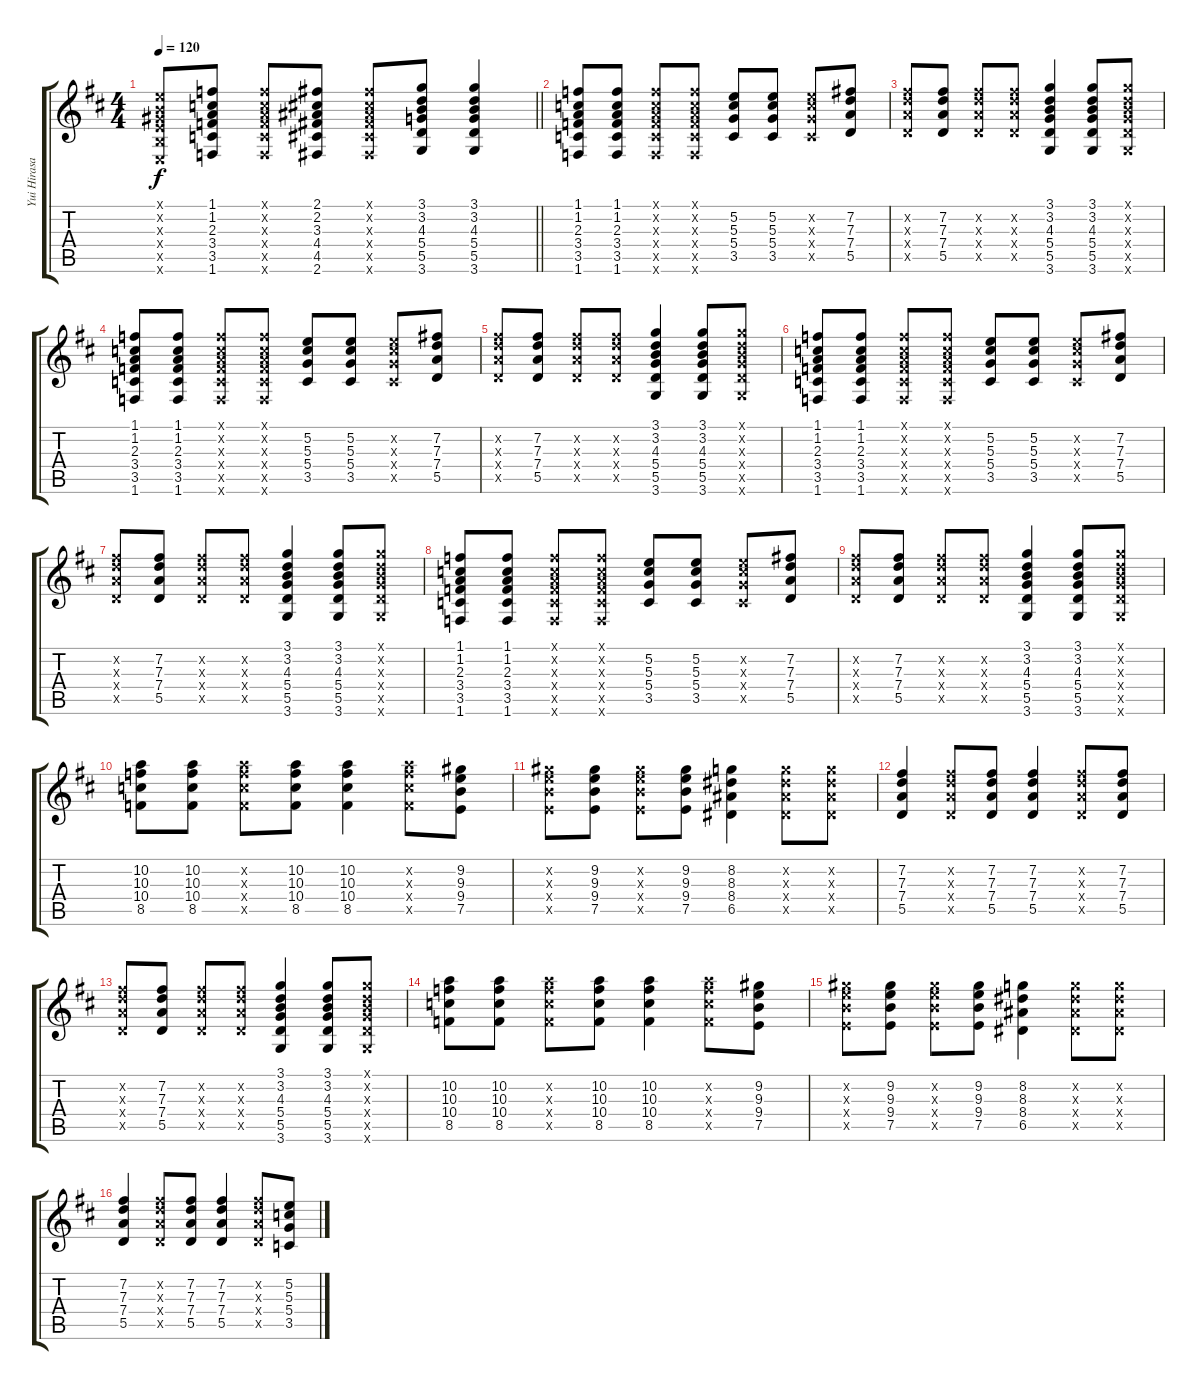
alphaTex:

\track ("Yui Hirasawa" "Yui Hirasa") {instrument distortionguitar}
\staff {score tabs}
\tuning (E4 B3 G3 D3 A2 E2) {hide}
\ts (4 4)
\tempo 120
\clef g2
\barLineRight lightlight
\ks d
(0.1{x} 0.2{x} 1.3{x} 2.4{x} 2.5{x} 0.6{x}).8{dy f} (1.1 1.2 2.3 3.4 3.5 1.6).8 (1.1{x} 1.2{x} 2.3{x} 3.4{x} 3.5{x} 1.6{x}).8 (2.1 2.2 3.3 4.4 4.5 2.6).8 (2.1{x} 2.2{x} 3.3{x} 4.4{x} 4.5{x} 2.6{x}).8 (3.1 3.2 4.3 5.4 5.5 3.6).8 (3.1 3.2 4.3 5.4 5.5 3.6).4 |
(1.1 1.2 2.3 3.4 3.5 1.6).8 (1.1 1.2 2.3 3.4 3.5 1.6).8 (1.1{x} 1.2{x} 2.3{x} 3.4{x} 3.5{x} 1.6{x}).8 (1.1{x} 1.2{x} 2.3{x} 3.4{x} 3.5{x} 1.6{x}).8 (5.2 5.3 5.4 3.5).8 (5.2 5.3 5.4 3.5).8 (5.2{x} 5.3{x} 5.4{x} 3.5{x}).8 (7.2 7.3 7.4 5.5).8 |
(7.2{x} 7.3{x} 7.4{x} 5.5{x}).8 (7.2 7.3 7.4 5.5).8 (7.2{x} 7.3{x} 7.4{x} 5.5{x}).8 (7.2{x} 7.3{x} 7.4{x} 5.5{x}).8 (3.1 3.2 4.3 5.4 5.5 3.6).4 (3.1 3.2 4.3 5.4 5.5 3.6).8 (3.1{x} 3.2{x} 4.3{x} 5.4{x} 5.5{x} 3.6{x}).8 |
(1.1 1.2 2.3 3.4 3.5 1.6).8 (1.1 1.2 2.3 3.4 3.5 1.6).8 (1.1{x} 1.2{x} 2.3{x} 3.4{x} 3.5{x} 1.6{x}).8 (1.1{x} 1.2{x} 2.3{x} 3.4{x} 3.5{x} 1.6{x}).8 (5.2 5.3 5.4 3.5).8 (5.2 5.3 5.4 3.5).8 (5.2{x} 5.3{x} 5.4{x} 3.5{x}).8 (7.2 7.3 7.4 5.5).8 |
(7.2{x} 7.3{x} 7.4{x} 5.5{x}).8 (7.2 7.3 7.4 5.5).8 (7.2{x} 7.3{x} 7.4{x} 5.5{x}).8 (7.2{x} 7.3{x} 7.4{x} 5.5{x}).8 (3.1 3.2 4.3 5.4 5.5 3.6).4 (3.1 3.2 4.3 5.4 5.5 3.6).8 (3.1{x} 3.2{x} 4.3{x} 5.4{x} 5.5{x} 3.6{x}).8 |
(1.1 1.2 2.3 3.4 3.5 1.6).8 (1.1 1.2 2.3 3.4 3.5 1.6).8 (1.1{x} 1.2{x} 2.3{x} 3.4{x} 3.5{x} 1.6{x}).8 (1.1{x} 1.2{x} 2.3{x} 3.4{x} 3.5{x} 1.6{x}).8 (5.2 5.3 5.4 3.5).8 (5.2 5.3 5.4 3.5).8 (5.2{x} 5.3{x} 5.4{x} 3.5{x}).8 (7.2 7.3 7.4 5.5).8 |
(7.2{x} 7.3{x} 7.4{x} 5.5{x}).8 (7.2 7.3 7.4 5.5).8 (7.2{x} 7.3{x} 7.4{x} 5.5{x}).8 (7.2{x} 7.3{x} 7.4{x} 5.5{x}).8 (3.1 3.2 4.3 5.4 5.5 3.6).4 (3.1 3.2 4.3 5.4 5.5 3.6).8 (3.1{x} 3.2{x} 4.3{x} 5.4{x} 5.5{x} 3.6{x}).8 |
(1.1 1.2 2.3 3.4 3.5 1.6).8 (1.1 1.2 2.3 3.4 3.5 1.6).8 (1.1{x} 1.2{x} 2.3{x} 3.4{x} 3.5{x} 1.6{x}).8 (1.1{x} 1.2{x} 2.3{x} 3.4{x} 3.5{x} 1.6{x}).8 (5.2 5.3 5.4 3.5).8 (5.2 5.3 5.4 3.5).8 (5.2{x} 5.3{x} 5.4{x} 3.5{x}).8 (7.2 7.3 7.4 5.5).8 |
(7.2{x} 7.3{x} 7.4{x} 5.5{x}).8 (7.2 7.3 7.4 5.5).8 (7.2{x} 7.3{x} 7.4{x} 5.5{x}).8 (7.2{x} 7.3{x} 7.4{x} 5.5{x}).8 (3.1 3.2 4.3 5.4 5.5 3.6).4 (3.1 3.2 4.3 5.4 5.5 3.6).8 (3.1{x} 3.2{x} 4.3{x} 5.4{x} 5.5{x} 3.6{x}).8 |
(10.2 10.3 10.4 8.5).8 (10.2 10.3 10.4 8.5).8 (10.2{x} 10.3{x} 10.4{x} 8.5{x}).8 (10.2 10.3 10.4 8.5).8 (10.2 10.3 10.4 8.5).4 (10.2{x} 10.3{x} 10.4{x} 8.5{x}).8 (9.2 9.3 9.4 7.5).8 |
(9.2{x} 9.3{x} 9.4{x} 7.5{x}).8 (9.2 9.3 9.4 7.5).8 (9.2{x} 9.3{x} 9.4{x} 7.5{x}).8 (9.2 9.3 9.4 7.5).8 (8.2 8.3 8.4 6.5).4 (8.2{x} 8.3{x} 8.4{x} 6.5{x}).8 (8.2{x} 8.3{x} 8.4{x} 6.5{x}).8 |
(7.2 7.3 7.4 5.5).4 (7.2{x} 7.3{x} 7.4{x} 5.5{x}).8 (7.2 7.3 7.4 5.5).8 (7.2 7.3 7.4 5.5).4 (7.2{x} 7.3{x} 7.4{x} 5.5{x}).8 (7.2 7.3 7.4 5.5).8 |
(7.2{x} 7.3{x} 7.4{x} 5.5{x}).8 (7.2 7.3 7.4 5.5).8 (7.2{x} 7.3{x} 7.4{x} 5.5{x}).8 (7.2{x} 7.3{x} 7.4{x} 5.5{x}).8 (3.1 3.2 4.3 5.4 5.5 3.6).4 (3.1 3.2 4.3 5.4 5.5 3.6).8 (3.1{x} 3.2{x} 4.3{x} 5.4{x} 5.5{x} 3.6{x}).8 |
(10.2 10.3 10.4 8.5).8 (10.2 10.3 10.4 8.5).8 (10.2{x} 10.3{x} 10.4{x} 8.5{x}).8 (10.2 10.3 10.4 8.5).8 (10.2 10.3 10.4 8.5).4 (10.2{x} 10.3{x} 10.4{x} 8.5{x}).8 (9.2 9.3 9.4 7.5).8 |
(9.2{x} 9.3{x} 9.4{x} 7.5{x}).8 (9.2 9.3 9.4 7.5).8 (9.2{x} 9.3{x} 9.4{x} 7.5{x}).8 (9.2 9.3 9.4 7.5).8 (8.2 8.3 8.4 6.5).4 (8.2{x} 8.3{x} 8.4{x} 6.5{x}).8 (8.2{x} 8.3{x} 8.4{x} 6.5{x}).8 |
(7.2 7.3 7.4 5.5).4 (7.2{x} 7.3{x} 7.4{x} 5.5{x}).8 (7.2 7.3 7.4 5.5).8 (7.2 7.3 7.4 5.5).4 (7.2{x} 7.3{x} 7.4{x} 5.5{x}).8 (5.2 5.3 5.4 3.5).8
